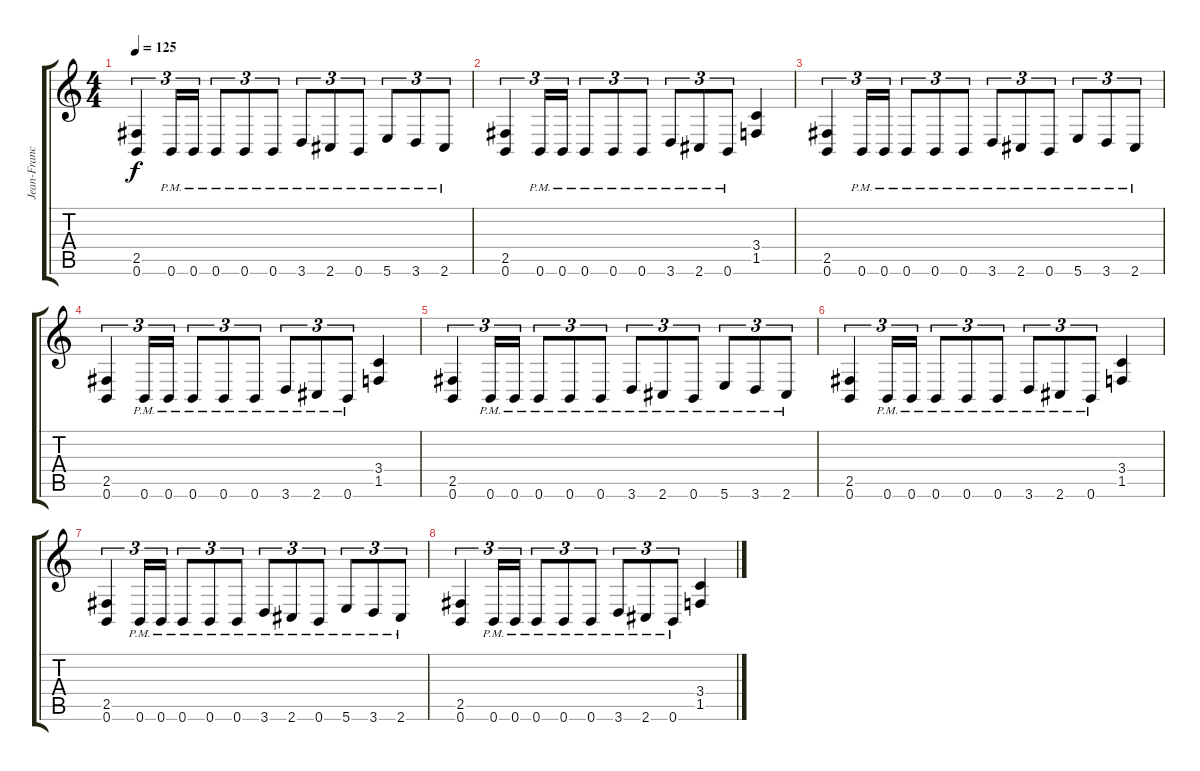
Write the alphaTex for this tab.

\track ("Jean-Francois Dagenais (Rhythm)" "Jean-Franc") {instrument distortionguitar}
\staff {score tabs}
\tuning (B3 Gb3 D3 A2 E2 B1) {hide}
\ts (4 4)
\tempo 125
\clef g2
\ks c
(2.5 0.6).4{tu (3 2) dy f} 0.6{pm}.16{tu (3 2)} 0.6{pm}.16{tu (3 2)} 0.6{pm}.8{tu (3 2)} 0.6{pm}.8{tu (3 2)} 0.6{pm}.8{tu (3 2)} 3.6{pm}.8{tu (3 2)} 2.6{pm}.8{tu (3 2)} 0.6{pm}.8{tu (3 2)} 5.6{pm}.8{tu (3 2)} 3.6{pm}.8{tu (3 2)} 2.6{pm}.8{tu (3 2)} |
(2.5 0.6).4{tu (3 2)} 0.6{pm}.16{tu (3 2)} 0.6{pm}.16{tu (3 2)} 0.6{pm}.8{tu (3 2)} 0.6{pm}.8{tu (3 2)} 0.6{pm}.8{tu (3 2)} 3.6{pm}.8{tu (3 2)} 2.6{pm}.8{tu (3 2)} 0.6{pm}.8{tu (3 2)} (3.4 1.5).4 |
(2.5 0.6).4{tu (3 2)} 0.6{pm}.16{tu (3 2)} 0.6{pm}.16{tu (3 2)} 0.6{pm}.8{tu (3 2)} 0.6{pm}.8{tu (3 2)} 0.6{pm}.8{tu (3 2)} 3.6{pm}.8{tu (3 2)} 2.6{pm}.8{tu (3 2)} 0.6{pm}.8{tu (3 2)} 5.6{pm}.8{tu (3 2)} 3.6{pm}.8{tu (3 2)} 2.6{pm}.8{tu (3 2)} |
(2.5 0.6).4{tu (3 2)} 0.6{pm}.16{tu (3 2)} 0.6{pm}.16{tu (3 2)} 0.6{pm}.8{tu (3 2)} 0.6{pm}.8{tu (3 2)} 0.6{pm}.8{tu (3 2)} 3.6{pm}.8{tu (3 2)} 2.6{pm}.8{tu (3 2)} 0.6{pm}.8{tu (3 2)} (3.4 1.5).4 |
(2.5 0.6).4{tu (3 2)} 0.6{pm}.16{tu (3 2)} 0.6{pm}.16{tu (3 2)} 0.6{pm}.8{tu (3 2)} 0.6{pm}.8{tu (3 2)} 0.6{pm}.8{tu (3 2)} 3.6{pm}.8{tu (3 2)} 2.6{pm}.8{tu (3 2)} 0.6{pm}.8{tu (3 2)} 5.6{pm}.8{tu (3 2)} 3.6{pm}.8{tu (3 2)} 2.6{pm}.8{tu (3 2)} |
(2.5 0.6).4{tu (3 2)} 0.6{pm}.16{tu (3 2)} 0.6{pm}.16{tu (3 2)} 0.6{pm}.8{tu (3 2)} 0.6{pm}.8{tu (3 2)} 0.6{pm}.8{tu (3 2)} 3.6{pm}.8{tu (3 2)} 2.6{pm}.8{tu (3 2)} 0.6{pm}.8{tu (3 2)} (3.4 1.5).4 |
(2.5 0.6).4{tu (3 2)} 0.6{pm}.16{tu (3 2)} 0.6{pm}.16{tu (3 2)} 0.6{pm}.8{tu (3 2)} 0.6{pm}.8{tu (3 2)} 0.6{pm}.8{tu (3 2)} 3.6{pm}.8{tu (3 2)} 2.6{pm}.8{tu (3 2)} 0.6{pm}.8{tu (3 2)} 5.6{pm}.8{tu (3 2)} 3.6{pm}.8{tu (3 2)} 2.6{pm}.8{tu (3 2)} |
(2.5 0.6).4{tu (3 2)} 0.6{pm}.16{tu (3 2)} 0.6{pm}.16{tu (3 2)} 0.6{pm}.8{tu (3 2)} 0.6{pm}.8{tu (3 2)} 0.6{pm}.8{tu (3 2)} 3.6{pm}.8{tu (3 2)} 2.6{pm}.8{tu (3 2)} 0.6{pm}.8{tu (3 2)} (3.4 1.5).4
